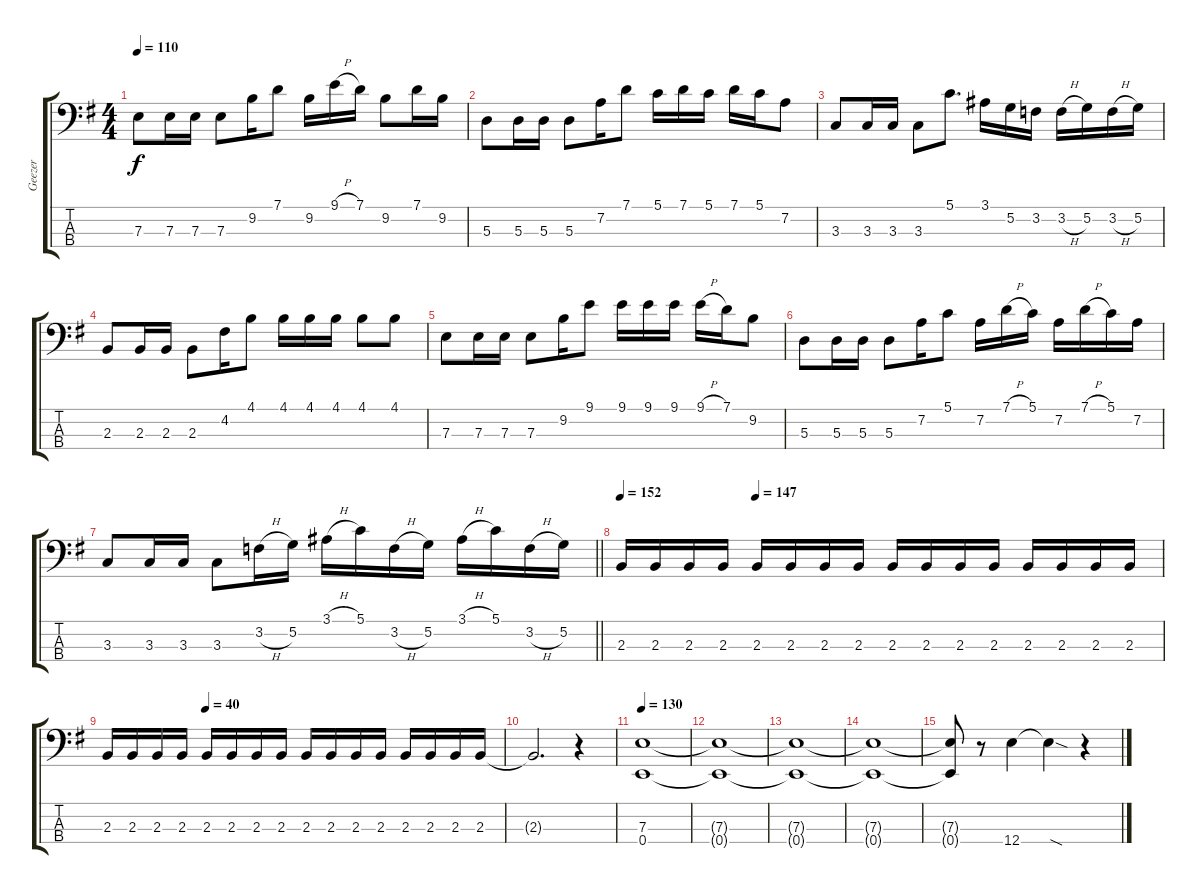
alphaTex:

\track ("Geezer" "Geezer") {instrument electricbassfinger}
\staff {score tabs}
\tuning (G2 D2 A1 E1) {hide}
\ts (4 4)
\tempo 110
\clef f4
\ks eminor
7.3.8{dy f} 7.3.16 7.3.16 7.3.8 9.2.16 7.1.8 9.2.16 9.1{h}.16 7.1.16 9.2.8 7.1.16 9.2.16 |
5.3.8 5.3.16 5.3.16 5.3.8 7.2.16 7.1.8 5.1.16 7.1.16 5.1.16 7.1.16 5.1.16 7.2.8 |
3.3.8 3.3.16 3.3.16 3.3.8 5.1.8{d} 3.1.16 5.2.16 3.2.16 3.2{h}.16 5.2.16 3.2{h}.16 5.2.16 |
2.3.8 2.3.16 2.3.16 2.3.8 4.2.16 4.1.8 4.1.16 4.1.16 4.1.16 4.1.8 4.1.8 |
7.3.8 7.3.16 7.3.16 7.3.8 9.2.16 9.1.8 9.1.16 9.1.16 9.1.16 9.1{h}.16 7.1.16 9.2.8 |
5.3.8 5.3.16 5.3.16 5.3.8 7.2.16 5.1.8 7.2.16 7.1{h}.16 5.1.16 7.2.16 7.1{h}.16 5.1.16 7.2.16 |
\barLineRight lightlight
3.3.8 3.3.16 3.3.16 3.3.8 3.2{h}.16 5.2.16 3.1{h}.16 5.1.16 3.2{h}.16 5.2.16 3.1{h}.16 5.1.16 3.2{h}.16 5.2.16 |
\section ("" "")
\tempo 152
\tempo (147 0.25)
2.3.16 2.3.16 2.3.16 2.3.16 2.3.16 2.3.16 2.3.16 2.3.16 2.3.16 2.3.16 2.3.16 2.3.16 2.3.16 2.3.16 2.3.16 2.3.16 |
\tempo (40 0.25)
2.3.16 2.3.16 2.3.16 2.3.16 2.3.16 2.3.16 2.3.16 2.3.16 2.3.16 2.3.16 2.3.16 2.3.16 2.3.16 2.3.16 2.3.16 2.3.16 |
2.3{t}.2{d} r.4 |
\tempo 130
(7.3 0.4).1 |
(7.3{t} 0.4{t}).1 |
(7.3{t} 0.4{t}).1 |
(7.3{t} 0.4{t}).1 |
(7.3{t} 0.4{t}).8 r.8 12.4.4 12.4{sod t}.4 r.4
